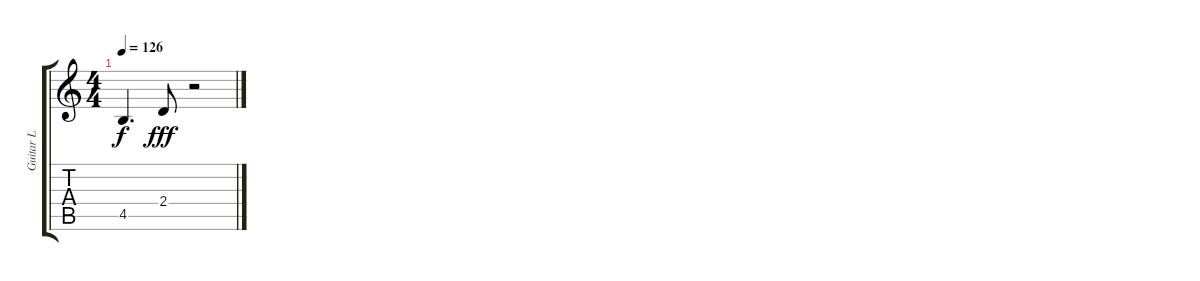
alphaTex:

\track ("Guitar L" "Guitar L") {instrument distortionguitar}
\staff {score tabs}
\tuning (D4 A3 F3 C3 G2 D2) {hide}
\ts (4 4)
\tempo 126
\clef g2
\ks c
4.5{t}.4{d dy f} 2.4.8{dy fff} r.2
